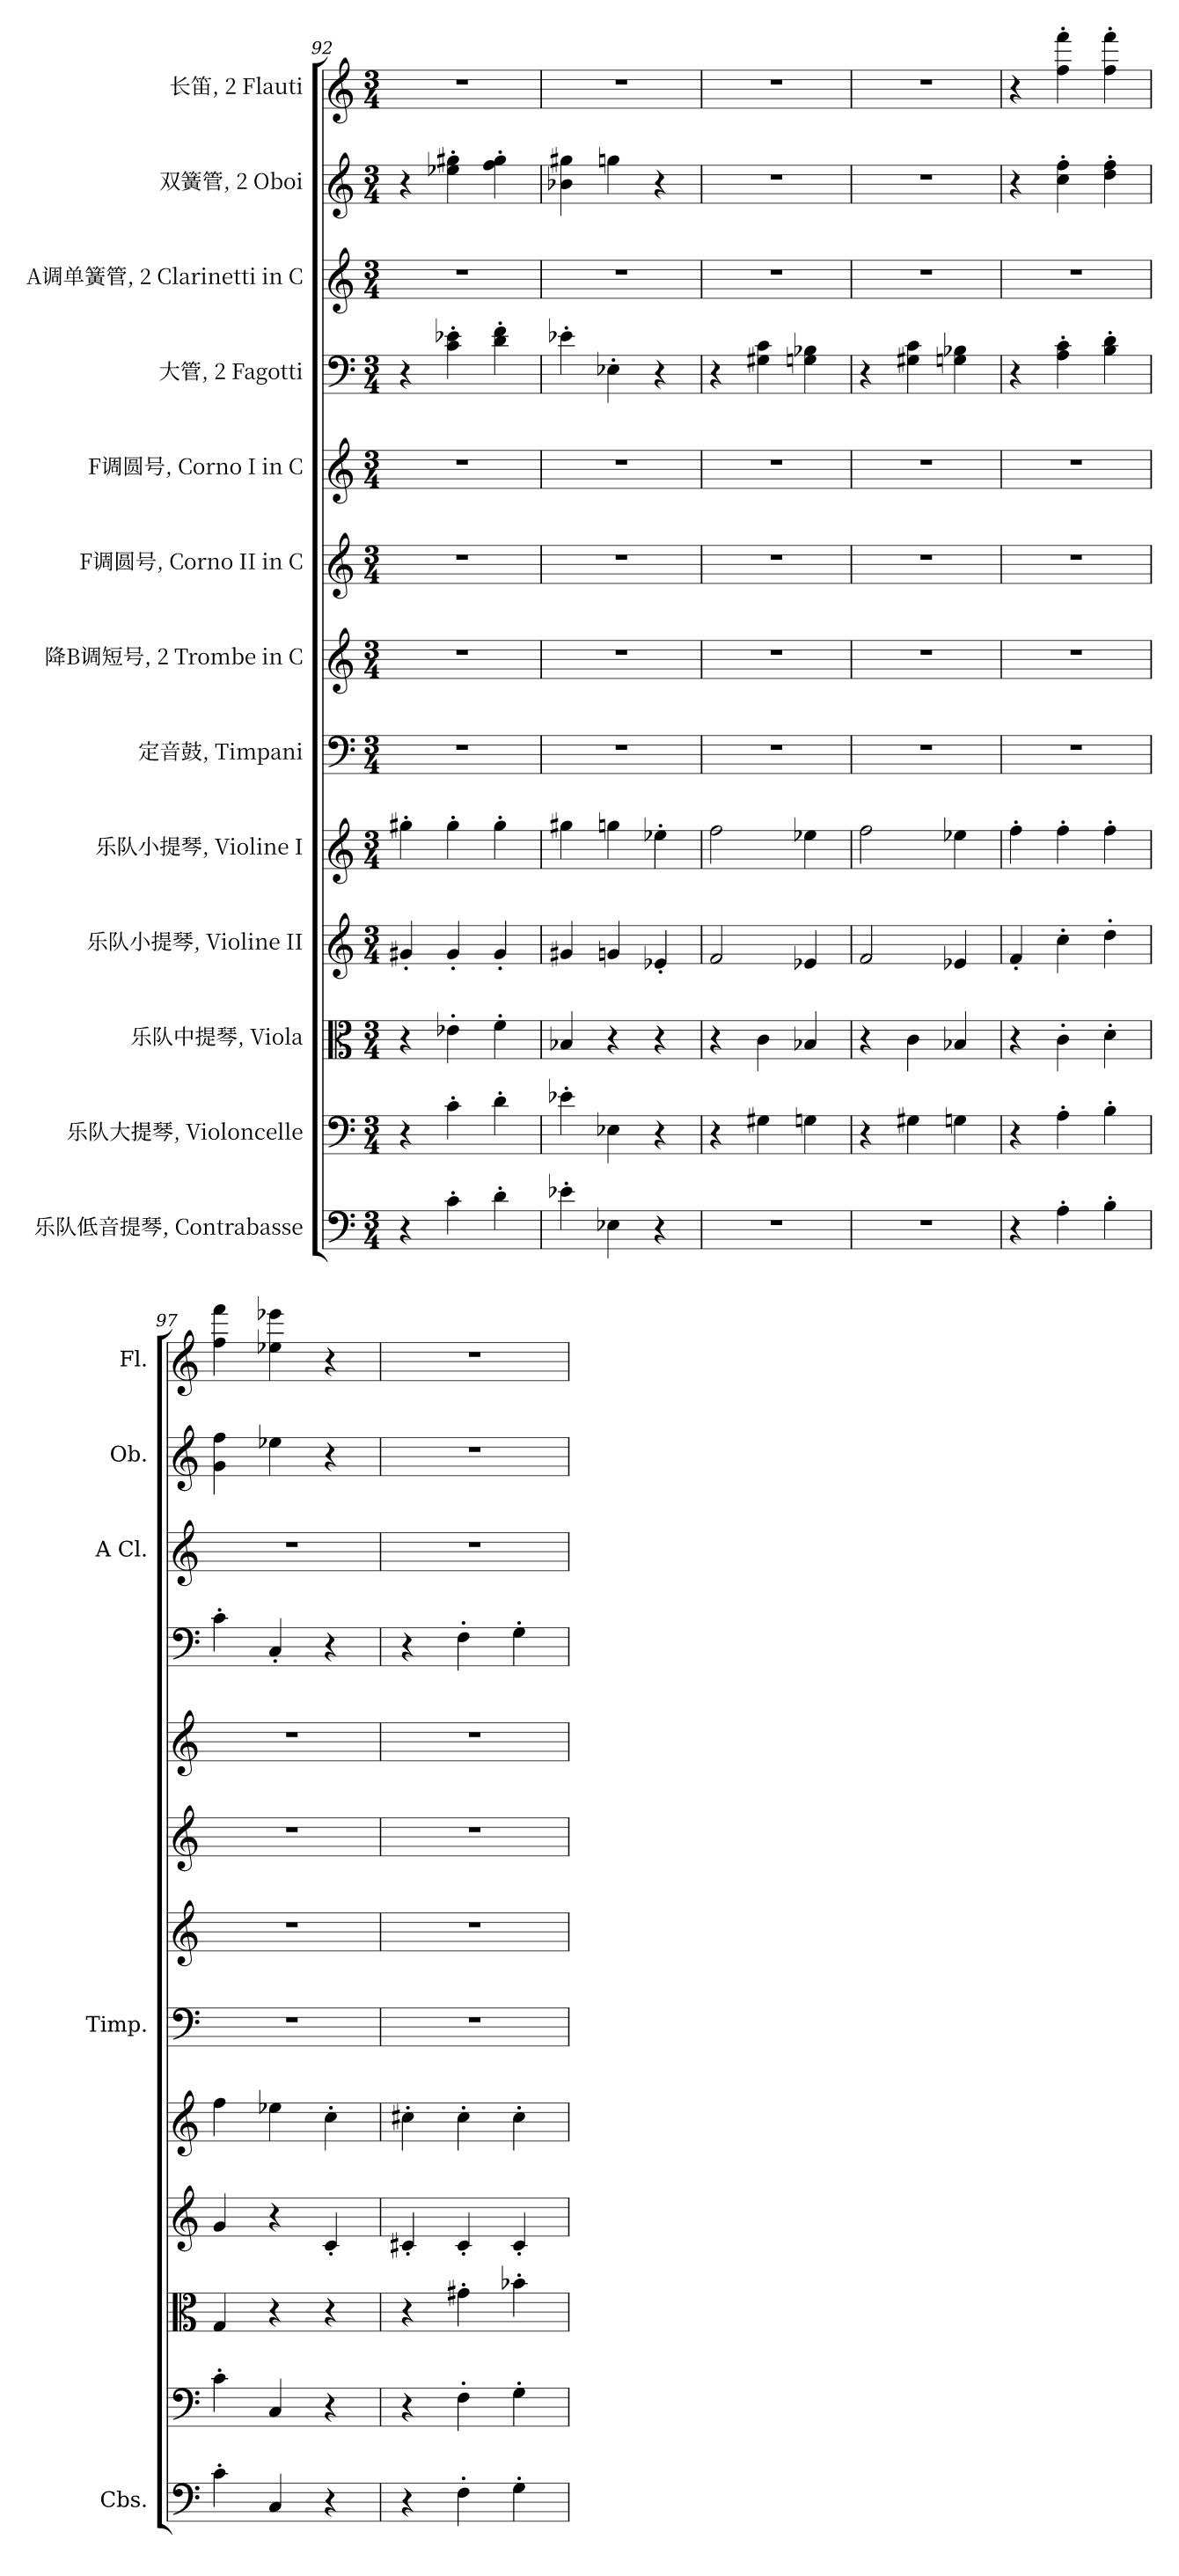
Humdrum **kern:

**kern	**kern	**kern	**kern	**kern	**kern	**kern	**kern	**kern	**kern	**kern	**kern	**kern
*part13	*part12	*part11	*part10	*part9	*part8	*part7	*part6	*part5	*part4	*part3	*part2	*part1
*staff13	*staff12	*staff11	*staff10	*staff9	*staff8	*staff7	*staff6	*staff5	*staff4	*staff3	*staff2	*staff1
*I"乐队低音提琴, Contrabasse	*I"乐队大提琴, Violoncelle	*I"乐队中提琴, Viola	*I"乐队小提琴, Violine II	*I"乐队小提琴, Violine I	*I"定音鼓, Timpani	*I"降B调短号, 2 Trombe in C	*I"F调圆号, Corno II in C	*I"F调圆号, Corno I in C	*I"大管, 2 Fagotti	*I"A调单簧管, 2 Clarinetti in C	*I"双簧管, 2 Oboi	*I"长笛, 2 Flauti
*I'Cbs.	*	*	*	*	*I'Timp.	*	*	*	*	*I'A Cl.	*I'Ob.	*I'Fl.
!!LO:PB:g=z
*clefF4	*clefF4	*clefC3	*clefG2	*clefG2	*clefF4	*clefG2	*clefG2	*clefG2	*clefF4	*clefG2	*clefG2	*clefG2
*ITrd7c12	*	*	*	*	*	*ITrd1c2	*ITrd4c7	*ITrd4c7	*	*ITrd2c3	*	*
*k[]	*k[]	*k[]	*k[]	*k[]	*k[]	*k[b-e-]	*k[b-]	*k[b-]	*k[]	*k[f#c#g#]	*k[]	*k[]
*M3/4	*M3/4	*M3/4	*M3/4	*M3/4	*M3/4	*M3/4	*M3/4	*M3/4	*M3/4	*M3/4	*M3/4	*M3/4
*MM306	*MM306	*MM306	*MM306	*MM306	*MM306	*MM306	*MM306	*MM306	*MM306	*MM306	*MM306	*MM306
=92	=92	=92	=92	=92	=92	=92	=92	=92	=92	=92	=92	=92
4r	4r	4r	4g#X'/	4gg#X'\	2.r	2.r	2.r	2.r	4r	2.r	4r	2.r
4C'\	4c'\	4e-X'\	4g#'/	4gg#'\	.	.	.	.	4c\' 4e-X\'	.	4ee-X\' 4gg#X\'	.
4D'\	4d'\	4f'\	4g#'/	4gg#'\	.	.	.	.	4d\' 4f\'	.	4ff\' 4gg#\'	.
=93	=93	=93	=93	=93	=93	=93	=93	=93	=93	=93	=93	=93
*	*	*	*	*	*	*	*	*	*	*	*	*MM306
4E-X'\	4e-X'\	4B-X/	4g#X/	4gg#X\	2.r	2.r	2.r	2.r	4e-X'\	2.r	4b-X\ 4gg#X\	2.r
4EE-X\	4E-X\	4r	4gn/	4ggn\	.	.	.	.	4E-X'\	.	4ggn\	.
4r	4r	4r	4e-X'/	4ee-X'\	.	.	.	.	4r	.	4r	.
=94	=94	=94	=94	=94	=94	=94	=94	=94	=94	=94	=94	=94
*	*	*	*	*	*	*	*	*	*	*	*	*MM306
2.r	4r	4r	2f/	2ff\	2.r	2.r	2.r	2.r	4r	2.r	2.r	2.r
.	4G#X\	4c\	.	.	.	.	.	.	4G#X\ 4c\	.	.	.
.	4Gn\	4B-X/	4e-X/	4ee-X\	.	.	.	.	4Gn\ 4B-X\	.	.	.
=95	=95	=95	=95	=95	=95	=95	=95	=95	=95	=95	=95	=95
*	*	*	*	*	*	*	*	*	*	*	*	*MM306
2.r	4r	4r	2f/	2ff\	2.r	2.r	2.r	2.r	4r	2.r	2.r	2.r
.	4G#X\	4c\	.	.	.	.	.	.	4G#X\ 4c\	.	.	.
.	4Gn\	4B-X/	4e-X/	4ee-X\	.	.	.	.	4Gn\ 4B-X\	.	.	.
=96	=96	=96	=96	=96	=96	=96	=96	=96	=96	=96	=96	=96
*	*	*	*	*	*	*	*	*	*	*	*	*MM306
4r	4r	4r	4f'/	4ff'\	2.r	2.r	2.r	2.r	4r	2.r	4r	4r
*	*	*	*	*	*	*	*	*	*	*	*	*MM332
4AA'\	4A'\	4c'\	4cc'\	4ff'\	.	.	.	.	4A\' 4c\'	.	4cc\' 4ff\'	4ff\' 4fff\'
4BB'\	4B'\	4d'\	4dd'\	4ff'\	.	.	.	.	4B\' 4d\'	.	4dd\' 4ff\'	4ff\' 4fff\'
=97	=97	=97	=97	=97	=97	=97	=97	=97	=97	=97	=97	=97
*	*	*	*	*	*	*	*	*	*	*	*	*MM306
4C'\	4c'\	4G/	4g/	4ff\	2.r	2.r	2.r	2.r	4c'\	2.r	4g\ 4ff\	4ff\ 4fff\
*	*	*	*	*	*	*	*	*	*	*	*	*MM332
4CC/	4C/	4r	4r	4ee-X\	.	.	.	.	4C'/	.	4ee-X\	4ee-X\ 4eee-X\
4r	4r	4r	4c'/	4cc'\	.	.	.	.	4r	.	4r	4r
=98	=98	=98	=98	=98	=98	=98	=98	=98	=98	=98	=98	=98
*	*	*	*	*	*	*	*	*	*	*	*	*MM306
4r	4r	4r	4c#X'/	4cc#X'\	2.r	2.r	2.r	2.r	4r	2.r	2.r	2.r
4FF'\	4F'\	4g#X'\	4c#'/	4cc#'\	.	.	.	.	4F'\	.	.	.
4GG'\	4G'\	4b-X'\	4c#'/	4cc#'\	.	.	.	.	4G'\	.	.	.
=	=	=	=	=	=	=	=	=	=	=	=	=
*-	*-	*-	*-	*-	*-	*-	*-	*-	*-	*-	*-	*-
